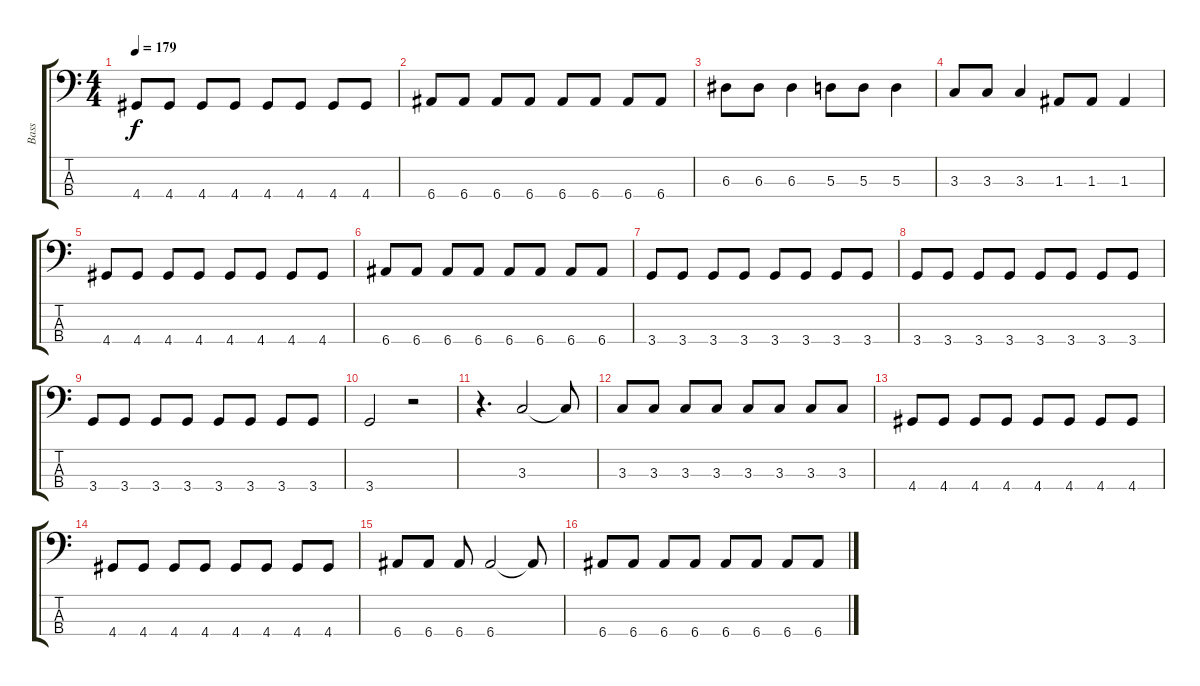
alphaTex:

\track ("Bass" "Bass") {instrument electricbassfinger}
\staff {score tabs}
\tuning (G2 D2 A1 E1) {hide}
\ts (4 4)
\tempo 179
\clef f4
\ks c
4.4.8{dy f} 4.4.8 4.4.8 4.4.8 4.4.8 4.4.8 4.4.8 4.4.8 |
6.4.8 6.4.8 6.4.8 6.4.8 6.4.8 6.4.8 6.4.8 6.4.8 |
6.3.8 6.3.8 6.3.4 5.3.8 5.3.8 5.3.4 |
3.3.8 3.3.8 3.3.4 1.3.8 1.3.8 1.3.4 |
4.4.8 4.4.8 4.4.8 4.4.8 4.4.8 4.4.8 4.4.8 4.4.8 |
6.4.8 6.4.8 6.4.8 6.4.8 6.4.8 6.4.8 6.4.8 6.4.8 |
3.4.8 3.4.8 3.4.8 3.4.8 3.4.8 3.4.8 3.4.8 3.4.8 |
3.4.8 3.4.8 3.4.8 3.4.8 3.4.8 3.4.8 3.4.8 3.4.8 |
3.4.8 3.4.8 3.4.8 3.4.8 3.4.8 3.4.8 3.4.8 3.4.8 |
3.4.2 r.2 |
r.4{d} 3.3.2 3.3{t}.8 |
3.3.8 3.3.8 3.3.8 3.3.8 3.3.8 3.3.8 3.3.8 3.3.8 |
4.4.8 4.4.8 4.4.8 4.4.8 4.4.8 4.4.8 4.4.8 4.4.8 |
4.4.8 4.4.8 4.4.8 4.4.8 4.4.8 4.4.8 4.4.8 4.4.8 |
6.4.8 6.4.8 6.4.8 6.4.2 6.4{t}.8 |
6.4.8 6.4.8 6.4.8 6.4.8 6.4.8 6.4.8 6.4.8 6.4.8
